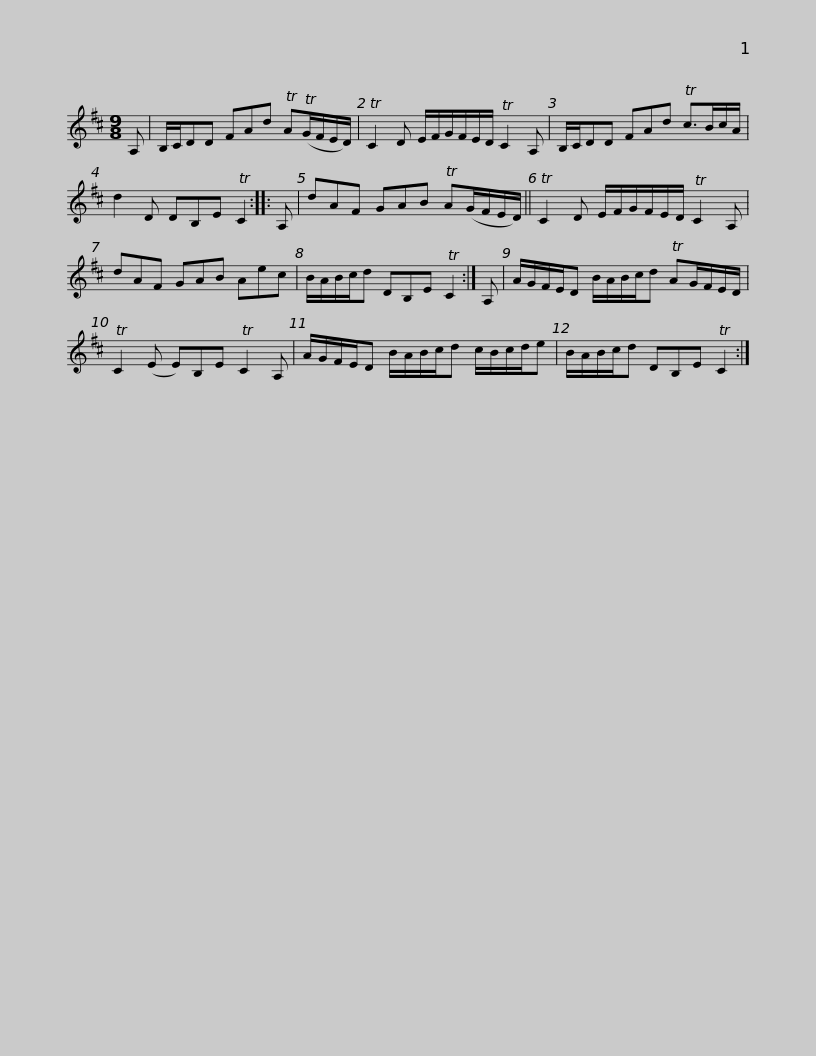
X:1
L:1/8
M:9/8
I:linebreak $
K:D
V:1 treble
V:1
 A, | B,/C/DD FAd TA(TG/F/E/D/) | TC2 D E/F/G/F/E/D/ TC2 A, | B,/C/DD FAd Tc>Bc/A/ |$ d2 D DB,E TC2 :: %5
 A, | dAF GAB TA(G/F/E/D/) || TC2 D E/F/G/F/E/D/ TC2 A, | dAF GAB Aec |$ B/A/B/c/d DB,E TC2 :| %10
 A, | A/G/F/E/D B/A/B/c/d TAG/F/E/D/ | TC2 (E E)B,E TC2 A, |$ A/G/F/E/D B/A/B/c/d c/B/c/d/e | B/A/B/c/d DB,E TC2 :| %15
